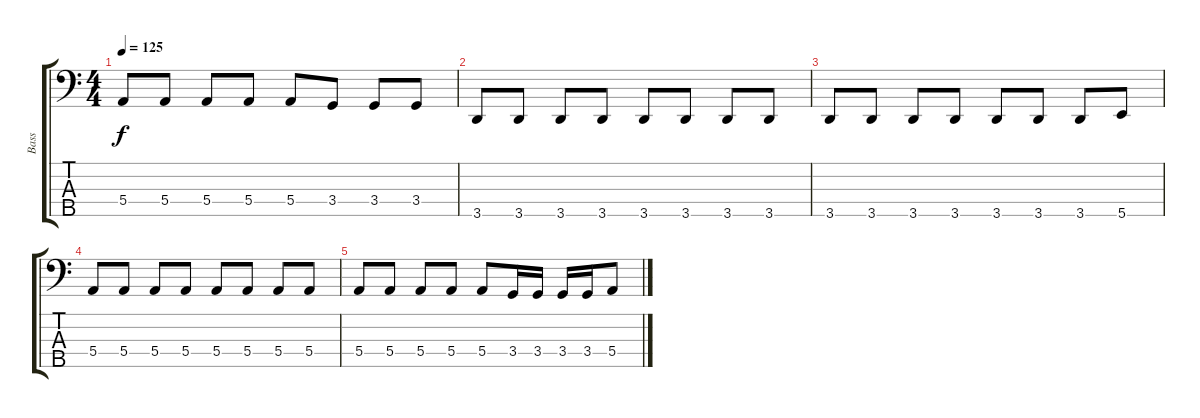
\track ("Bass" "Bass") {instrument electricbasspick}
\staff {score tabs}
\tuning (G2 D2 A1 E1 B0) {hide}
\ts (4 4)
\tempo 125
\clef f4
\ks c
5.4.8{dy f} 5.4.8 5.4.8 5.4.8 5.4.8 3.4.8 3.4.8 3.4.8 |
3.5.8 3.5.8 3.5.8 3.5.8 3.5.8 3.5.8 3.5.8 3.5.8 |
3.5.8 3.5.8 3.5.8 3.5.8 3.5.8 3.5.8 3.5.8 5.5.8 |
5.4.8 5.4.8 5.4.8 5.4.8 5.4.8 5.4.8 5.4.8 5.4.8 |
5.4.8 5.4.8 5.4.8 5.4.8 5.4.8 3.4.16 3.4.16 3.4.16 3.4.16 5.4.8
